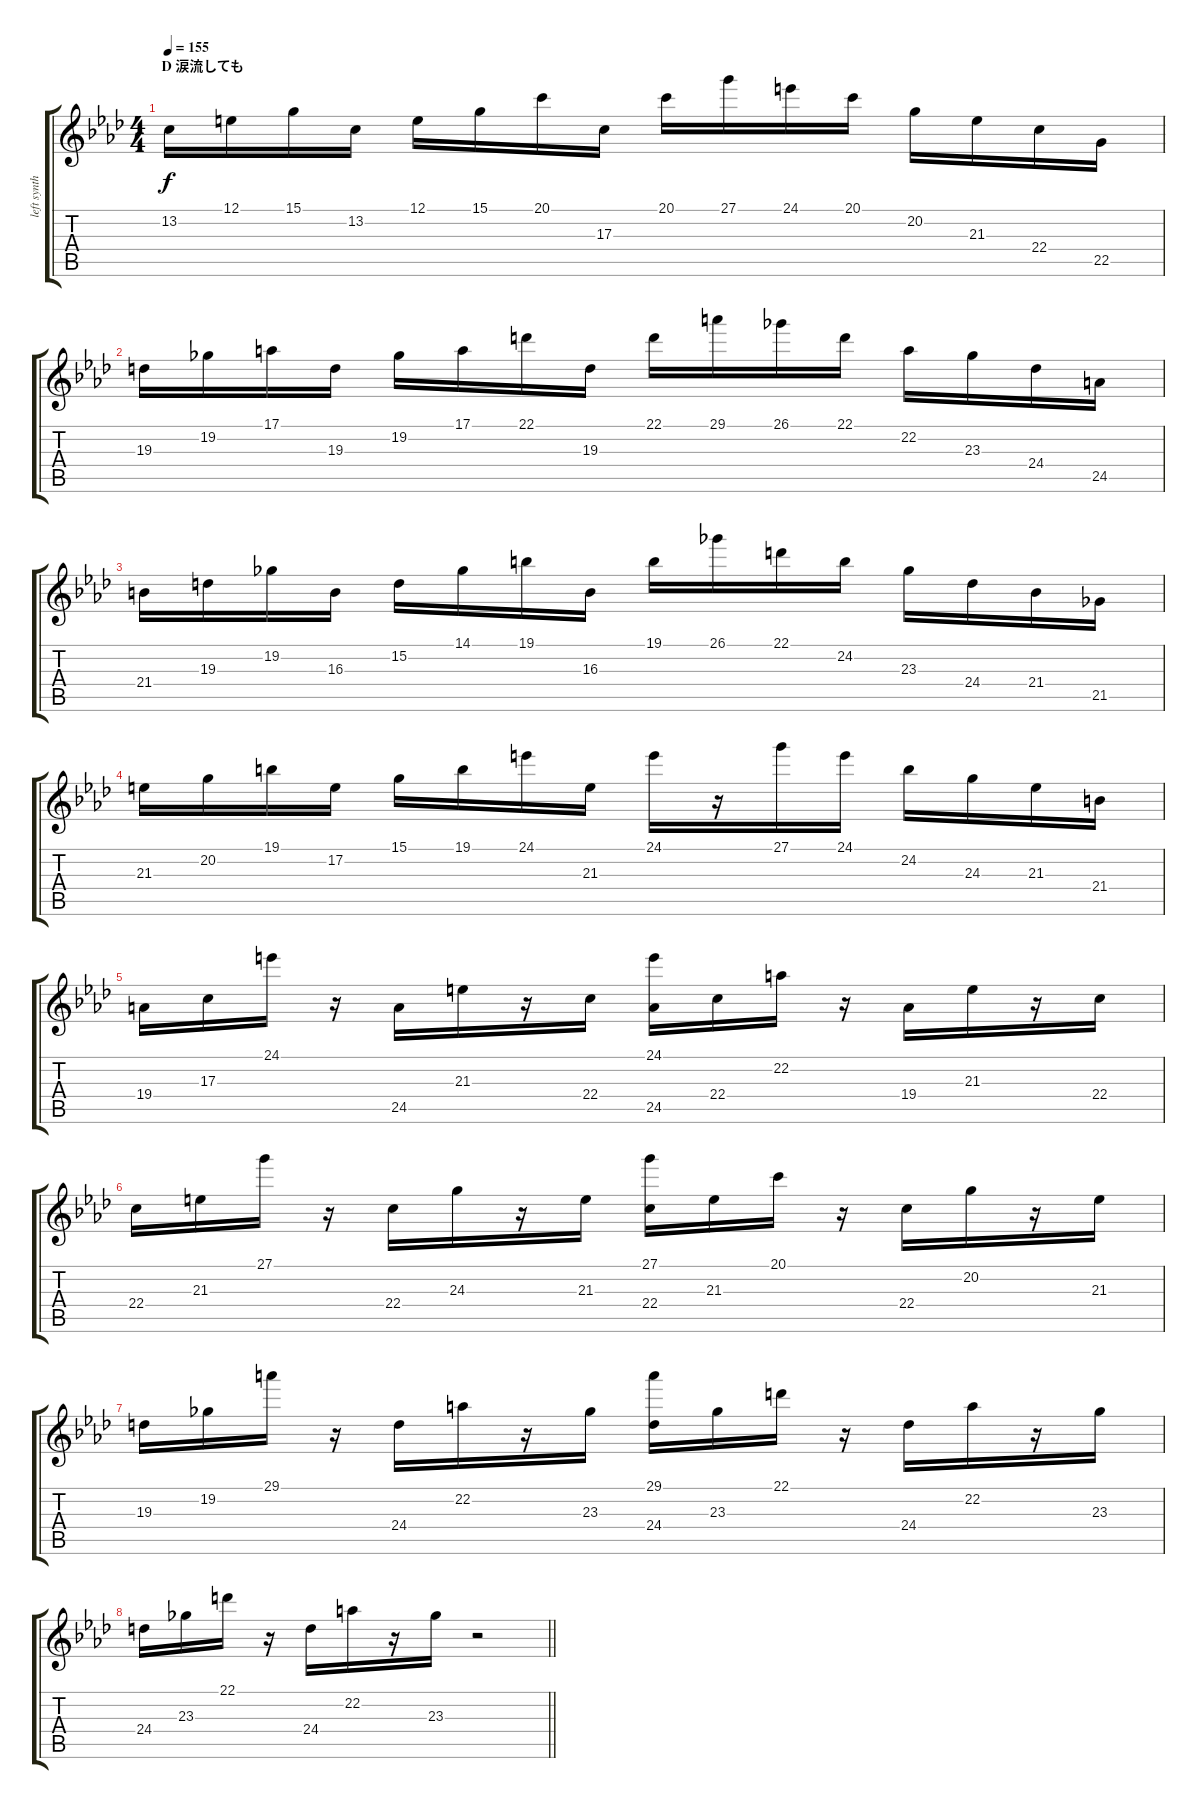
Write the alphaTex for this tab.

\track ("left synth2" "left synth") {instrument lead1square}
\staff {score tabs}
\tuning (E4 B3 G3 D3 A2 E2) {hide}
\ts (4 4)
\section ("" "D 涙流しても")
\tempo 155
\clef g2
\ks ab
13.2.16{dy f} 12.1.16 15.1.16 13.2.16 12.1.16 15.1.16 20.1.16 17.3.16 20.1.16 27.1.16 24.1.16 20.1.16 20.2.16 21.3.16 22.4.16 22.5.16 |
19.3.16 19.2.16 17.1.16 19.3.16 19.2.16 17.1.16 22.1.16 19.3.16 22.1.16 29.1.16 26.1.16 22.1.16 22.2.16 23.3.16 24.4.16 24.5.16 |
21.4.16 19.3.16 19.2.16 16.3.16 15.2.16 14.1.16 19.1.16 16.3.16 19.1.16 26.1.16 22.1.16 24.2.16 23.3.16 24.4.16 21.4.16 21.5.16 |
21.3.16 20.2.16 19.1.16 17.2.16 15.1.16 19.1.16 24.1.16 21.3.16 24.1.16 r.16 27.1.16 24.1.16 24.2.16 24.3.16 21.3.16 21.4.16 |
19.4.16 17.3.16 24.1.16 r.16 24.5.16 21.3.16 r.16 22.4.16 (24.1 24.5).16 22.4.16 22.2.16 r.16 19.4.16 21.3.16 r.16 22.4.16 |
22.4.16 21.3.16 27.1.16 r.16 22.4.16 24.3.16 r.16 21.3.16 (27.1 22.4).16 21.3.16 20.1.16 r.16 22.4.16 20.2.16 r.16 21.3.16 |
19.3.16 19.2.16 29.1.16 r.16 24.4.16 22.2.16 r.16 23.3.16 (29.1 24.4).16 23.3.16 22.1.16 r.16 24.4.16 22.2.16 r.16 23.3.16 |
\barLineRight lightlight
24.4.16 23.3.16 22.1.16 r.16 24.4.16 22.2.16 r.16 23.3.16 r.2
